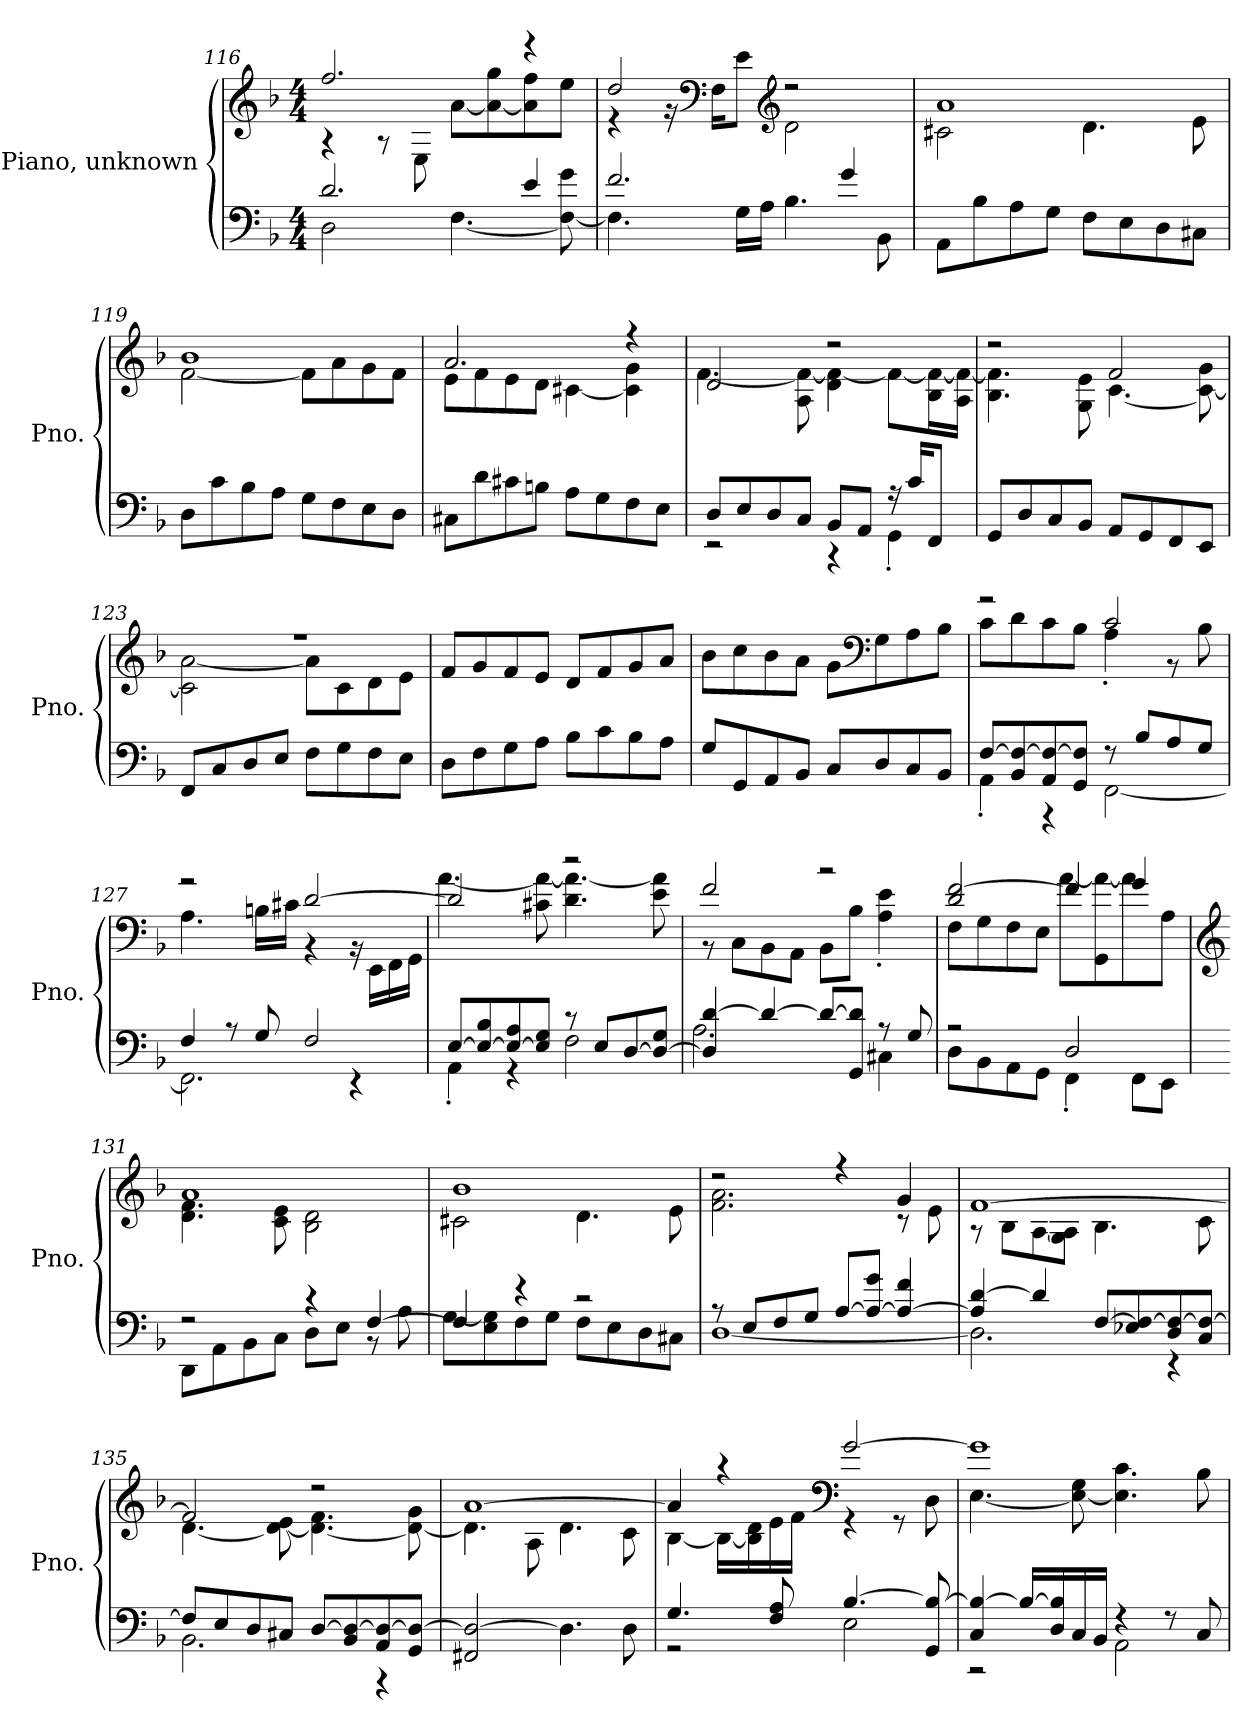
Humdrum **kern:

**kern	**kern
*part1	*part1
*staff2	*staff1
*I"Piano, unknown	*
*I'Pno.	*
*clefF4	*clefG2
*k[b-]	*k[b-]
*M4/4	*M4/4
=116	=116
*^	*^
2.d/	2D\	2.ff/	4r
.	.	.	8r
.	.	.	8E\
.	[4.F\	.	[8a\L
.	.	.	8a\_ 8gg\
4e/	.	4r	8a\] 8ff\
.	8F\_ 8g\	.	8ee\J
!!LO:LB:g=z	!!
=117	=117	=117	=117
2.f/	4.F\]	2dd/	4r
.	.	.	16r
*	*	*clefF4	*
.	.	.	16F\KL
.	16G\LL	.	8e\J
.	16A\JJ	.	.
*	*	*clefG2	*
.	4.B-\	2r	2d\
4g/	.	.	.
.	8BB-\	.	.
*v	*v	*	*
=118	=118	=118
8AA\L	1a	2c#X\
8B-\	.	.
8A\	.	.
8G\J	.	.
8F\L	.	4.d\
8E\	.	.
8D\	.	.
8C#X\J	.	8e\
=119	=119	=119
8D\L	1b-	[2f\
8c\	.	.
8B-\	.	.
8A\J	.	.
8G\L	.	8f\L]
8F\	.	8a\
8E\	.	8g\
8D\J	.	8f\J
=120	=120	=120
8C#X\L	2.a/	8e\L
8d\	.	8f\
8c#X\	.	8e\
8Bn\J	.	8d\J
8A\L	.	[4c#X\
8G\	.	.
8F\	4r	4c#\] 4g\
8E\J	.	.
!!LO:LB:g=z	!!
=121	=121	=121
*^	*	*
8D/L	2r	2d/	[4.f\
8E/	.	.	.
8D/	.	.	.
8C/J	.	.	8A\ 8f\_
8BB-/L	4r	2r	4d\ 4f\_
8AA/J	.	.	.
16r	4GG'\	.	8f\L_
16c/KL	.	.	.
8FF/J	.	.	16B-\ 16f\_L
.	.	.	16A\ 16f\_JJ
*v	*v	*	*
=122	=122	=122
8GG/L	2r	4.B-\ 4.f\]
8D/	.	.
8C/	.	.
8BB-/J	.	8G\ 8e\
8AA/L	2f/	[4.c\
8GG/	.	.
8FF/	.	.
8EE/J	.	8c\_ 8g\
=123	=123	=123
8FF/L	1r	2c\] [2a\
8C/	.	.
8D/	.	.
8E/J	.	.
8F\L	.	8a\L]
8G\	.	8c\
8F\	.	8d\
8E\J	.	8e\J
*	*v	*v
=124	=124
8D\L	8f/L
8F\	8g/
8G\	8f/
8A\J	8e/J
8B-\L	8d/L
8c\	8f/
8B-\	8g/
8A\J	8a/J
!!LO:LB:g=z
=125	=125
8G/L	8b-\L
8GG/	8cc\
8AA/	8b-\
8BB-/J	8a\J
8C/L	8g\L
*	*clefF4
8D/	8G\
8C/	8A\
8BB-/J	8B-\J
=126	=126
*^	*^
[8F/L	4AA'\	2r	8c\L
8BB-/ 8F/_	.	.	8d\
8AA/ 8F/_	4r	.	8c\
8GG/ 8F/]J	.	.	8B-\J
8r	[2FF\	2c/	4A'\
8B-/L	.	.	.
8A/	.	.	8r
8G/J	.	.	8B-\
=127	=127	=127	=127
4F/	2.FF\]	2r	4.A\
8r	.	.	.
8G/	.	.	16Bn\LL
.	.	.	16c#X\JJ
2F/	.	[2d/	4r
.	4r	.	16r
.	.	.	16EE\LL
.	.	.	16FF\
.	.	.	16GG\JJ
=128	=128	=128	=128
[8E/L	4AA'\	2d/]	[4.a\
8E/_ 8B-/	.	.	.
8E/_ 8A/	4r	.	.
8E/] 8G/J	.	.	8c#X\ 8a\_
8r	2F\	2r	4.d\ 4.a\_
8E/L	.	.	.
[8D/	.	.	.
8D/_ 8G/J	.	.	8e\ 8a\]
!!LO:LB:g=z	!!
=129	=129	=129	=129
4D/] [4d/	2.A\	2f/	8r
.	.	.	8C\L
4d/_	.	.	8BB-\
.	.	.	8AA\J
8d/L_	.	2r	8BB-\L
8GG/ 8d/]J	.	.	8B-\J
8r	4C#X\	.	4A\' 4e\'
8G/	.	.	.
=130	=130	=130	=130
2r	8D\L	2d/ [2f/	8F\L
.	8BB-\	.	8G\
.	8AA\	.	8F\
.	8GG\J	.	8E\J
2D/	4FF'\	4f/]	[8a\L
.	.	.	8GG\ 8a\_
.	8FF\L	4g/	8a\]
.	8EE\J	.	8A\J
=131	=131	=131	=131
*	*	*clefG2	*
2r	8DD\L	1a	4.d\ 4.f\
.	8AA\	.	.
.	8BB-\	.	.
.	8C\J	.	8c\ 8e\
4r	8D\L	.	2B-\ 2d\
.	8E\J	.	.
[4F/	8r	.	.
.	8A\	.	.
=132	=132	=132	=132
4F/]	[8G\L	1b-	2c#X\
.	8E\ 8G\]	.	.
4r	8F\	.	.
.	8G\J	.	.
2r	8F\L	.	4.d\
.	8E\	.	.
.	8D\	.	.
.	8C#X\J	.	8e\
!!LO:PB:g=z	!!
=133	=133	=133	=133
8r	[1D	2r	2.f\ 2.a\
8E/L	.	.	.
8F/	.	.	.
8G/J	.	.	.
[8A/L	.	4r	.
8A/_ 8g/J	.	.	.
4A/_ 4f/	.	4g/	8r
.	.	.	8e\
=134	=134	=134	=134
4A/] [4d/	2.D\]	[1f	8r
.	.	.	8B-\L
4d/]	.	.	[8A\
.	.	.	8G\ 8A\]J
[8F/L	.	.	4.B-\
8E-X/ 8F/_	.	.	.
8D/ 8F/_	4r	.	.
8C/ 8F/_J	.	.	8c\
=135	=135	=135	=135
8F/L]	2.BB-\	2f/]	[4.d\
8E/	.	.	.
8D/	.	.	.
8C#X/J	.	.	8d\_ 8e\
[8D/L	.	2r	4.d\_ 4.f\
8BB-/ 8D/_	.	.	.
8AA/ 8D/_	4r	.	.
8GG/ 8D/_J	.	.	8d\_ 8g\
*v	*v	*	*
=136	=136	=136
2FF#X/ 2D/_	[1a	4.d\]
.	.	8A\
4.D\]	.	4.d\
8D\	.	8c\
!!LO:LB:g=z	!!
=137	=137	=137
*^	*	*
4.G/	2r	4a/]	[4B-\
.	.	4r	16B-\LL_
.	.	.	16B-\] 16d\
8F/ 8A/	.	.	16e\
.	.	.	16f\JJ
*	*	*clefF4	*
[4.B-/	2E\	[2g/	4r
.	.	.	8r
8GG/ 8B-/_	.	.	8D\
=138	=138	=138	=138
4C/ 4B-/_	2r	1g]	[4.E\
16B-/LL_	.	.	.
16D/ 16B-/]	.	.	.
16C/	.	.	8E\_ 8G\
16BB-/JJ	.	.	.
4r	2AA\	.	4.E\] 4.c\
8r	.	.	.
8C/	.	.	8B-\
*v	*v	*	*
*	*v	*v
=	=
*-	*-
